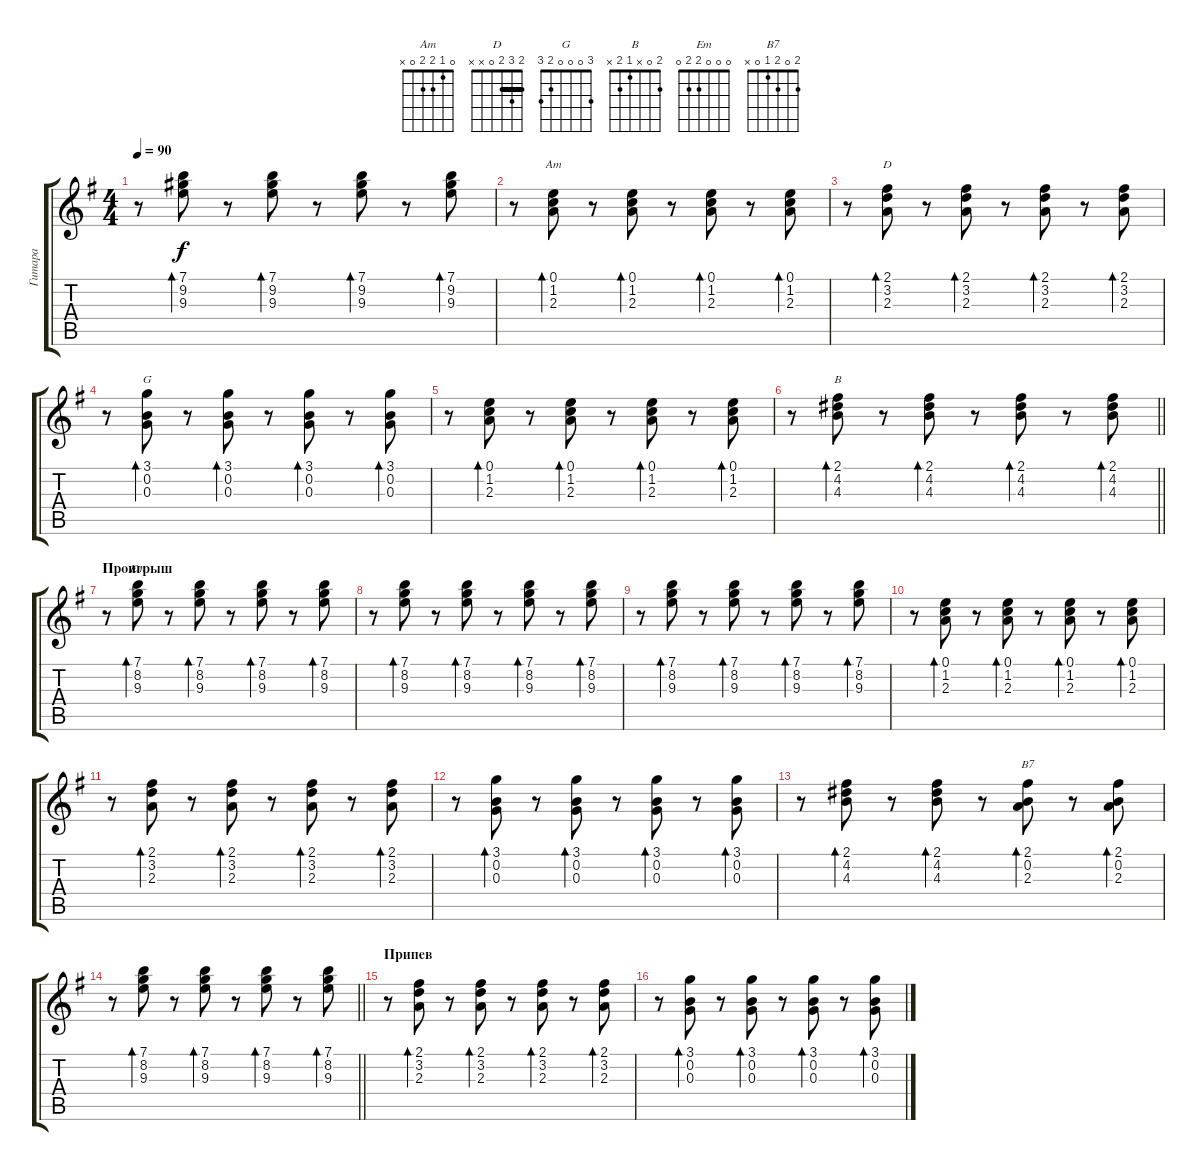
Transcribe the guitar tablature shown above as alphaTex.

\track ("Гитара" "Гитара") {instrument acousticguitarsteel}
\staff {score tabs}
\tuning (E4 B3 G3 D3 A2 E2) {hide}
\chord ("Am" 0 1 2 2 0 x)
\chord ("D" 2 3 2 0 x x) {barre 2}
\chord ("G" 3 0 0 0 2 3)
\chord ("B" 2 0 x 1 2 x)
\chord ("Em" 0 0 0 2 2 0)
\chord ("B7" 2 0 2 1 0 x)
\ts (4 4)
\tempo 90
\clef g2
\ks eminor
r.8{dy f} (7.1 9.2 9.3).8{bd 60} r.8 (7.1 9.2 9.3).8{bd 60} r.8 (7.1 9.2 9.3).8{bd 60} r.8 (7.1 9.2 9.3).8{bd 60} |
r.8 (0.1 1.2 2.3).8{bd 60 ch "Am"} r.8 (0.1 1.2 2.3).8{bd 60} r.8 (0.1 1.2 2.3).8{bd 60} r.8 (0.1 1.2 2.3).8{bd 60} |
r.8 (2.1 3.2 2.3).8{bd 60 ch "D"} r.8 (2.1 3.2 2.3).8{bd 60} r.8 (2.1 3.2 2.3).8{bd 60} r.8 (2.1 3.2 2.3).8{bd 60} |
r.8 (3.1 0.2 0.3).8{bd 60 ch "G"} r.8 (3.1 0.2 0.3).8{bd 60} r.8 (3.1 0.2 0.3).8{bd 60} r.8 (3.1 0.2 0.3).8{bd 60} |
r.8 (0.1 1.2 2.3).8{bd 60} r.8 (0.1 1.2 2.3).8{bd 60} r.8 (0.1 1.2 2.3).8{bd 60} r.8 (0.1 1.2 2.3).8{bd 60} |
\barLineRight lightlight
r.8 (2.1 4.2 4.3).8{bd 60 ch "B"} r.8 (2.1 4.2 4.3).8{bd 60} r.8 (2.1 4.2 4.3).8{bd 60} r.8 (2.1 4.2 4.3).8{bd 60} |
\section ("" "Проигрыш")
r.8 (7.1 8.2 9.3).8{bd 60 ch "Em"} r.8 (7.1 8.2 9.3).8{bd 60} r.8 (7.1 8.2 9.3).8{bd 60} r.8 (7.1 8.2 9.3).8{bd 60} |
r.8 (7.1 8.2 9.3).8{bd 60} r.8 (7.1 8.2 9.3).8{bd 60} r.8 (7.1 8.2 9.3).8{bd 60} r.8 (7.1 8.2 9.3).8{bd 60} |
r.8 (7.1 8.2 9.3).8{bd 60} r.8 (7.1 8.2 9.3).8{bd 60} r.8 (7.1 8.2 9.3).8{bd 60} r.8 (7.1 8.2 9.3).8{bd 60} |
r.8 (0.1 1.2 2.3).8{bd 60} r.8 (0.1 1.2 2.3).8{bd 60} r.8 (0.1 1.2 2.3).8{bd 60} r.8 (0.1 1.2 2.3).8{bd 60} |
r.8 (2.1 3.2 2.3).8{bd 60} r.8 (2.1 3.2 2.3).8{bd 60} r.8 (2.1 3.2 2.3).8{bd 60} r.8 (2.1 3.2 2.3).8{bd 60} |
r.8 (3.1 0.2 0.3).8{bd 60} r.8 (3.1 0.2 0.3).8{bd 60} r.8 (3.1 0.2 0.3).8{bd 60} r.8 (3.1 0.2 0.3).8{bd 60} |
r.8 (2.1 4.2 4.3).8{bd 60} r.8 (2.1 4.2 4.3).8{bd 60} r.8 (2.1 0.2 2.3).8{bd 60 ch "B7"} r.8 (2.1 0.2 2.3).8{bd 60} |
\barLineRight lightlight
r.8 (7.1 8.2 9.3).8{bd 60} r.8 (7.1 8.2 9.3).8{bd 60} r.8 (7.1 8.2 9.3).8{bd 60} r.8 (7.1 8.2 9.3).8{bd 60} |
\section ("" "Припев")
r.8 (2.1 3.2 2.3).8{bd 60} r.8 (2.1 3.2 2.3).8{bd 60} r.8 (2.1 3.2 2.3).8{bd 60} r.8 (2.1 3.2 2.3).8{bd 60} |
r.8 (3.1 0.2 0.3).8{bd 60} r.8 (3.1 0.2 0.3).8{bd 60} r.8 (3.1 0.2 0.3).8{bd 60} r.8 (3.1 0.2 0.3).8{bd 60}
